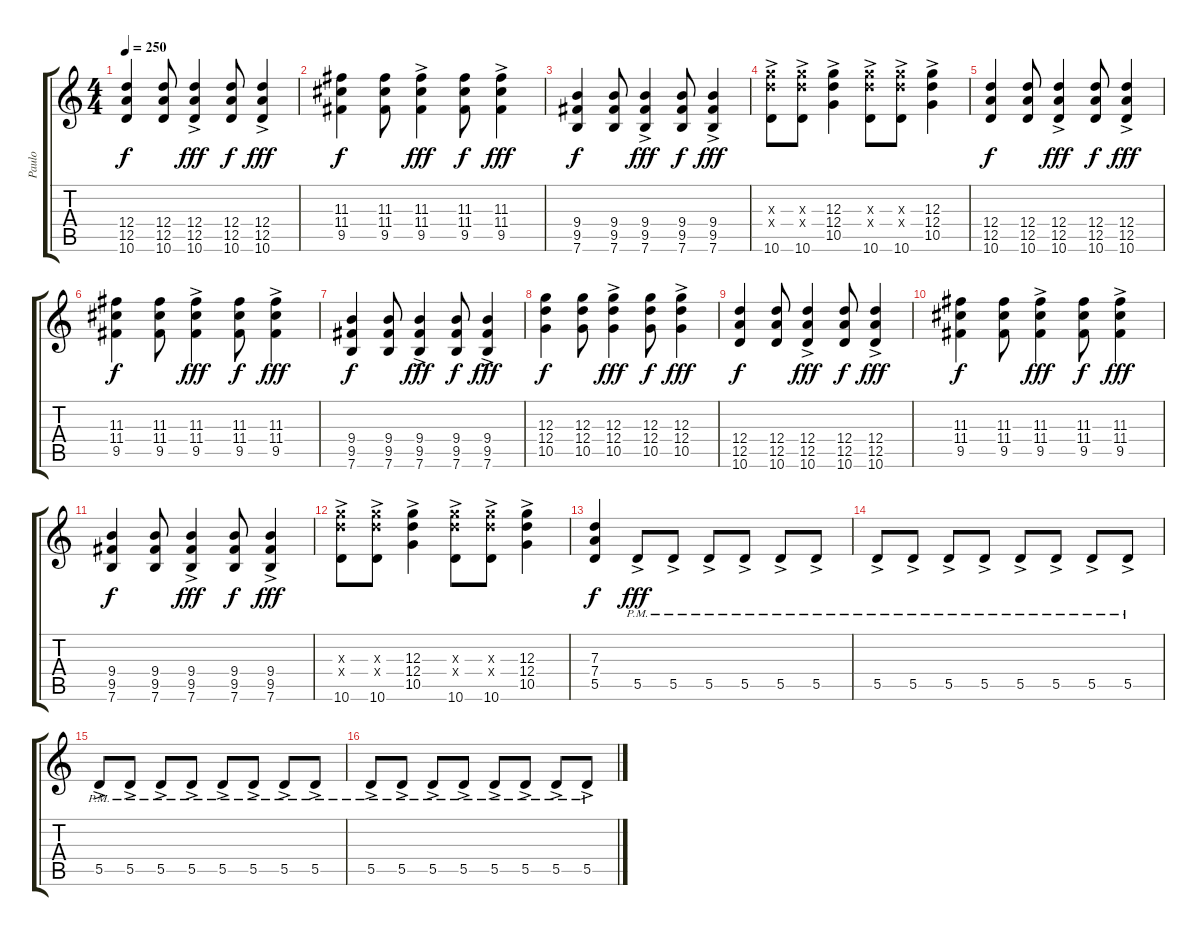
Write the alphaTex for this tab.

\track ("Paulo" "Paulo") {instrument distortionguitar}
\staff {score tabs}
\tuning (E4 B3 G3 D3 A2 E2) {hide}
\ts (4 4)
\tempo 250
\clef g2
\ks c
(12.4 12.5 10.6).4{dy f} (12.4 12.5 10.6).8 (12.4{ac} 12.5{ac} 10.6{ac}).4{dy fff} (12.4 12.5 10.6).8{dy f} (12.4{ac} 12.5{ac} 10.6{ac}).4{dy fff} |
(11.3 11.4 9.5).4{dy f} (11.3 11.4 9.5).8 (11.3{ac} 11.4{ac} 9.5{ac}).4{dy fff} (11.3 11.4 9.5).8{dy f} (11.3{ac} 11.4{ac} 9.5{ac}).4{dy fff} |
(9.4 9.5 7.6).4{dy f} (9.4 9.5 7.6).8 (9.4{ac} 9.5{ac} 7.6{ac}).4{dy fff} (9.4 9.5 7.6).8{dy f} (9.4{ac} 9.5{ac} 7.6{ac}).4{dy fff} |
(12.3{ac x} 12.4{ac x} 10.6).8 (12.3{ac x} 12.4{ac x} 10.6).8 (12.3{ac} 12.4{ac} 10.5{ac}).4 (12.3{ac x} 12.4{ac x} 10.6).8 (12.3{ac x} 12.4{ac x} 10.6).8 (12.3{ac} 12.4{ac} 10.5{ac}).4 |
(12.4 12.5 10.6).4{dy f} (12.4 12.5 10.6).8 (12.4{ac} 12.5{ac} 10.6{ac}).4{dy fff} (12.4 12.5 10.6).8{dy f} (12.4{ac} 12.5{ac} 10.6{ac}).4{dy fff} |
(11.3 11.4 9.5).4{dy f} (11.3 11.4 9.5).8 (11.3{ac} 11.4{ac} 9.5{ac}).4{dy fff} (11.3 11.4 9.5).8{dy f} (11.3{ac} 11.4{ac} 9.5{ac}).4{dy fff} |
(9.4 9.5 7.6).4{dy f} (9.4 9.5 7.6).8 (9.4{ac} 9.5{ac} 7.6{ac}).4{dy fff} (9.4 9.5 7.6).8{dy f} (9.4{ac} 9.5{ac} 7.6{ac}).4{dy fff} |
(12.3 12.4 10.5).4{dy f} (12.3 12.4 10.5).8 (12.3{ac} 12.4{ac} 10.5{ac}).4{dy fff} (12.3 12.4 10.5).8{dy f} (12.3{ac} 12.4{ac} 10.5{ac}).4{dy fff} |
(12.4 12.5 10.6).4{dy f} (12.4 12.5 10.6).8 (12.4{ac} 12.5{ac} 10.6{ac}).4{dy fff} (12.4 12.5 10.6).8{dy f} (12.4{ac} 12.5{ac} 10.6{ac}).4{dy fff} |
(11.3 11.4 9.5).4{dy f} (11.3 11.4 9.5).8 (11.3{ac} 11.4{ac} 9.5{ac}).4{dy fff} (11.3 11.4 9.5).8{dy f} (11.3{ac} 11.4{ac} 9.5{ac}).4{dy fff} |
(9.4 9.5 7.6).4{dy f} (9.4 9.5 7.6).8 (9.4{ac} 9.5{ac} 7.6{ac}).4{dy fff} (9.4 9.5 7.6).8{dy f} (9.4{ac} 9.5{ac} 7.6{ac}).4{dy fff} |
(12.3{ac x} 12.4{ac x} 10.6).8 (12.3{ac x} 12.4{ac x} 10.6).8 (12.3{ac} 12.4{ac} 10.5{ac}).4 (12.3{ac x} 12.4{ac x} 10.6).8 (12.3{ac x} 12.4{ac x} 10.6).8 (12.3{ac} 12.4{ac} 10.5{ac}).4 |
(7.3 7.4 5.5).4{dy f} 5.5{ac pm}.8{dy fff} 5.5{ac pm}.8 5.5{ac pm}.8 5.5{ac pm}.8 5.5{ac pm}.8 5.5{ac pm}.8 |
5.5{ac pm}.8 5.5{ac pm}.8 5.5{ac pm}.8 5.5{ac pm}.8 5.5{ac pm}.8 5.5{ac pm}.8 5.5{ac pm}.8 5.5{ac pm}.8 |
5.5{ac pm}.8 5.5{ac pm}.8 5.5{ac pm}.8 5.5{ac pm}.8 5.5{ac pm}.8 5.5{ac pm}.8 5.5{ac pm}.8 5.5{ac pm}.8 |
5.5{ac pm}.8 5.5{ac pm}.8 5.5{ac pm}.8 5.5{ac pm}.8 5.5{ac pm}.8 5.5{ac pm}.8 5.5{ac pm}.8 5.5{ac pm}.8
